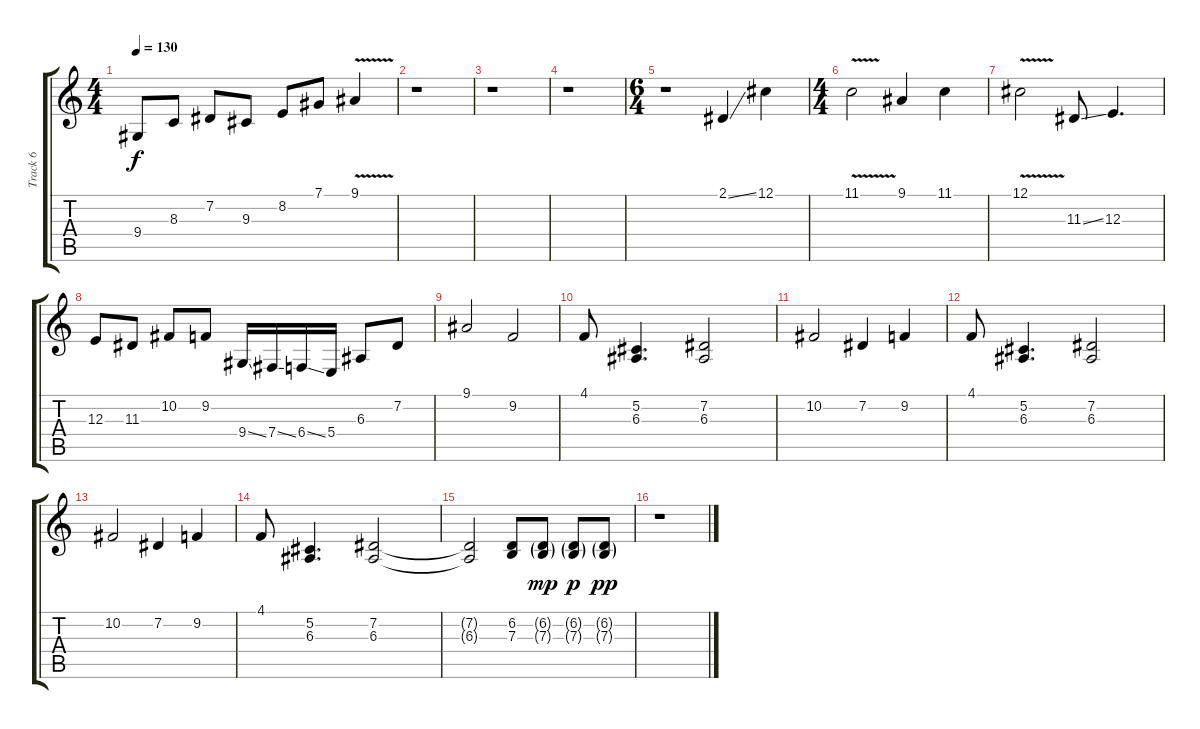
\track ("Track 6" "Track 6") {instrument tenorsax}
\staff {score tabs}
\tuning (Db4 Ab3 E3 B2 Gb2 Db2) {hide}
\ts (4 4)
\tempo 130
\clef g2
\ks c
9.4.8{dy f} 8.3.8 7.2.8 9.3.8 8.2.8 7.1.8 9.1{v}.4 |
r.1 |
r.1 |
r.1 |
\ts (6 4)
r.1 2.1{ss}.4 12.1.4 |
\ts (4 4)
11.1{v}.2 9.1.4 11.1.4 |
12.1{v}.2 11.3{ss}.8 12.3.4{d} |
12.3.8 11.3.8 10.2.8 9.2.8 9.4{ss}.16 7.4{ss}.16 6.4{ss}.16 5.4.16 6.3.8 7.2.8 |
9.1.2 9.2.2 |
4.1.8 (5.2 6.3).4{d} (7.2 6.3).2 |
10.2.2 7.2.4 9.2.4 |
4.1.8 (5.2 6.3).4{d} (7.2 6.3).2 |
10.2.2 7.2.4 9.2.4 |
4.1.8 (5.2 6.3).4{d} (7.2 6.3).2 |
(7.2{t} 6.3{t}).2 (6.2 7.3).8 (6.2{g} 7.3{g}).8{dy mp} (6.2{g} 7.3{g}).8{dy p} (6.2{g} 7.3{g}).8{dy pp} |
r.1
